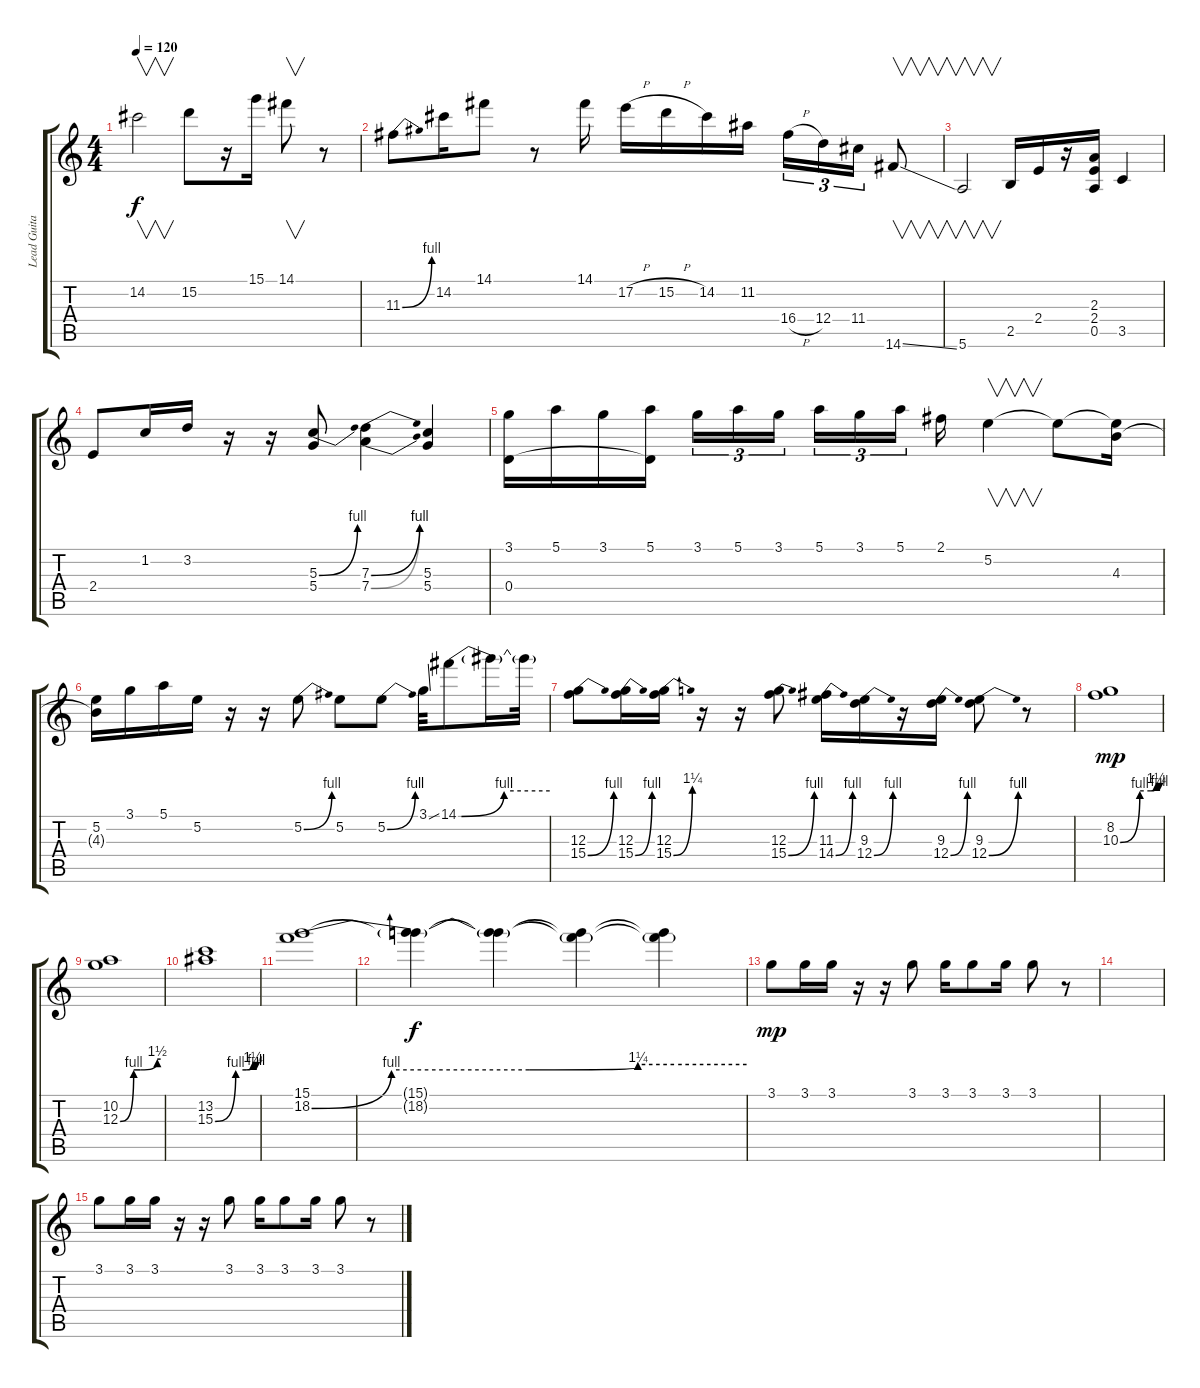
\track ("Lead Guitar" "Lead Guita") {instrument distortionguitar}
\staff {score tabs}
\tuning (E4 B3 G3 D3 A2 E2) {hide}
\ts (4 4)
\tempo 120
\clef g2
\ks c
14.2.2{v dy f} 15.2.8 r.16 15.1.16 14.1.8{v} r.8 |
11.3{be (bend 0 0 60 4)}.8 14.2.16 14.1.8 r.8 14.1.16 17.2{h}.16 15.2{h}.16 14.2.16 11.2.16 16.4{h}.16{tu (3 2)} 12.4.16{tu (3 2)} 11.4.16{tu (3 2)} 14.6{ss}.8{v} |
5.6.2{v} 2.5.16 2.4.16 r.16 (2.3 2.4 0.5).16 3.5.4 |
2.4.8 1.2.16 3.2.16 r.16 r.16 (5.3{be (bend 0 0 60 4)} 5.4).8 (7.3{be (bend 0 0 60 4)} 7.4{be (bend 0 0 60 4)}).4 (5.3 5.4).4 |
(3.1 0.4).16 5.1.16 3.1.16 (5.1 0.4{t}).16 3.1.16{tu (3 2)} 5.1.16{tu (3 2)} 3.1.16{tu (3 2)} 5.1.16{tu (3 2)} 3.1.16{tu (3 2)} 5.1.16{tu (3 2)} 2.1.16 5.2.4{v} 5.2{t}.8 (5.2{t} 4.3).16 |
(5.2 4.3{t}).16 3.1.16 5.1.16 5.2.16 r.16 r.16 5.2{be (bend 0 0 60 4)}.8{instrument guitarharmonics} 5.2.8{instrument distortionguitar} 5.2{be (bend 0 0 60 4)}.8{instrument guitarharmonics} 3.1{ss}.32{instrument distortionguitar} 14.1{be (custom 0 0 2 0 30 4 60 4)}.8{instrument guitarharmonics} 14.1{t}.16 14.1{t}.32 |
(12.3 15.4{be (bend 0 0 60 4)}).8{instrument distortionguitar} (12.3 15.4{be (bend 0 0 60 4)}).16 (12.3 15.4{be (bend 0 0 60 5)}).16 r.16 r.16 (12.3 15.4{be (bend 0 0 60 4)}).8 (11.3 14.4{be (bend 0 0 60 4)}).16 (9.3 12.4{be (bend 0 0 60 4)}).16 r.16 (9.3 12.4{be (bend 0 0 60 4)}).16 (9.3 12.4{be (bend 0 0 60 4)}).8 r.8 |
(8.2 10.3{be (custom 0 0 30 4 47 4 55 5 60 4)}).1{dy mp} |
(10.2 12.3{be (custom 0 0 20 4 30 4 55 6 60 6)}).1 |
(13.2 15.3{be (custom 0 0 30 4 45 4 55 5 60 4)}).1 |
(15.1 18.2{be (custom 0 0 11 4 30 4 45 5 50 5 60 5)}).1{volume 5} |
(15.1{t} 18.2{t}).4{dy f} (15.1{t} 18.2{t}).4 (15.1{t} 18.2{t}).4 (15.1{t} 18.2{t}).4 |
3.1.8{dy mp volume 15 instrument birdtweet} 3.1.16 3.1.16 r.16 r.16 3.1.8 3.1.16 3.1.8 3.1.16 3.1.8 r.8 |
|
3.1.8{volume 15 instrument guitarfretnoise} 3.1.16 3.1.16 r.16 r.16 3.1.8 3.1.16 3.1.8 3.1.16 3.1.8 r.8
